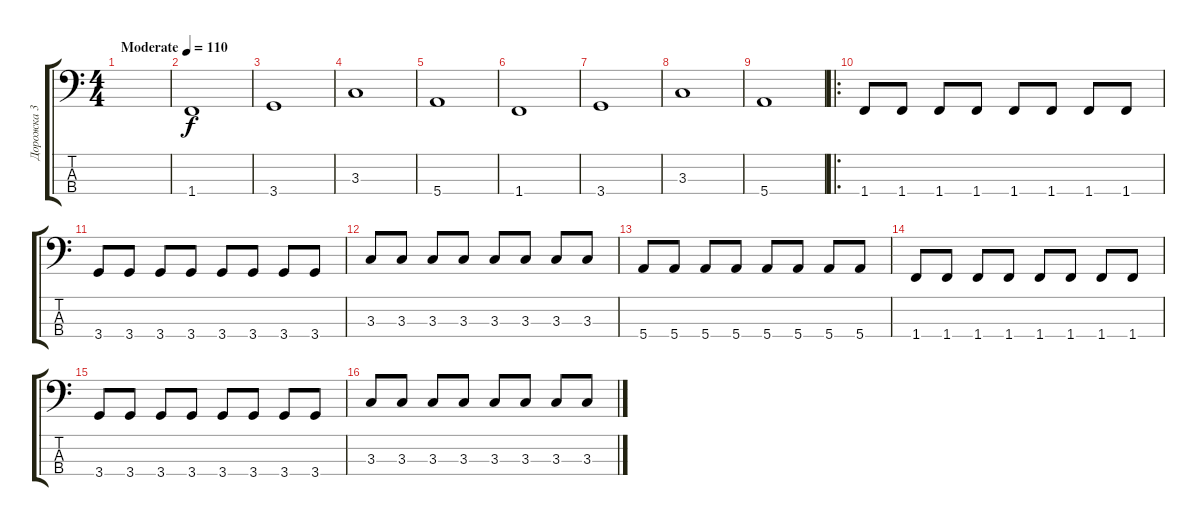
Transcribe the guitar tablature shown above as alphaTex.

\track ("Дорожка 3" "Дорожка 3") {instrument electricbassfinger}
\staff {score tabs}
\tuning (G2 D2 A1 E1) {hide}
\ts (4 4)
\tempo (110 "Moderate")
\clef f4
\ks c
|
1.4.1 |
3.4.1 |
3.3.1 |
5.4.1 |
1.4.1 |
3.4.1 |
3.3.1 |
5.4.1 |
\ro
1.4.8 1.4.8 1.4.8 1.4.8 1.4.8 1.4.8 1.4.8 1.4.8 |
3.4.8 3.4.8 3.4.8 3.4.8 3.4.8 3.4.8 3.4.8 3.4.8 |
3.3.8 3.3.8 3.3.8 3.3.8 3.3.8 3.3.8 3.3.8 3.3.8 |
5.4.8 5.4.8 5.4.8 5.4.8 5.4.8 5.4.8 5.4.8 5.4.8 |
1.4.8 1.4.8 1.4.8 1.4.8 1.4.8 1.4.8 1.4.8 1.4.8 |
3.4.8 3.4.8 3.4.8 3.4.8 3.4.8 3.4.8 3.4.8 3.4.8 |
3.3.8 3.3.8 3.3.8 3.3.8 3.3.8 3.3.8 3.3.8 3.3.8
